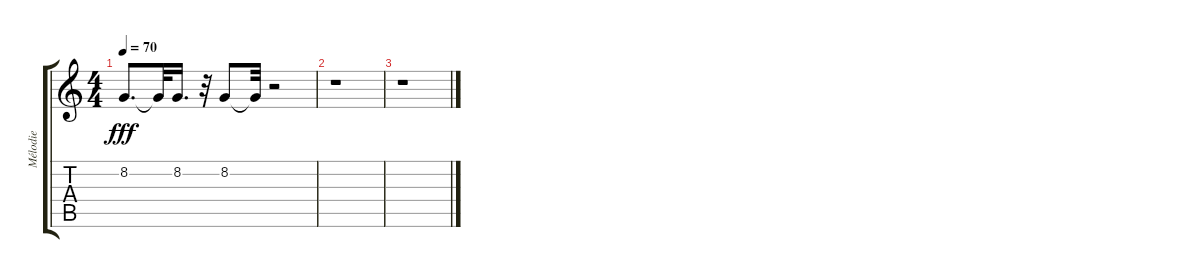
\track ("Mélodie" "Mélodie") {instrument trumpet}
\staff {score tabs}
\tuning (E4 B3 G3 D3 A2 E2) {hide}
\ts (4 4)
\tempo 70
\clef g2
\ks c
8.2.8{d dy fff} 8.2{t}.32 8.2.16{d} r.32 8.2.8 8.2{t}.32 r.2 |
r.1 |
r.1
